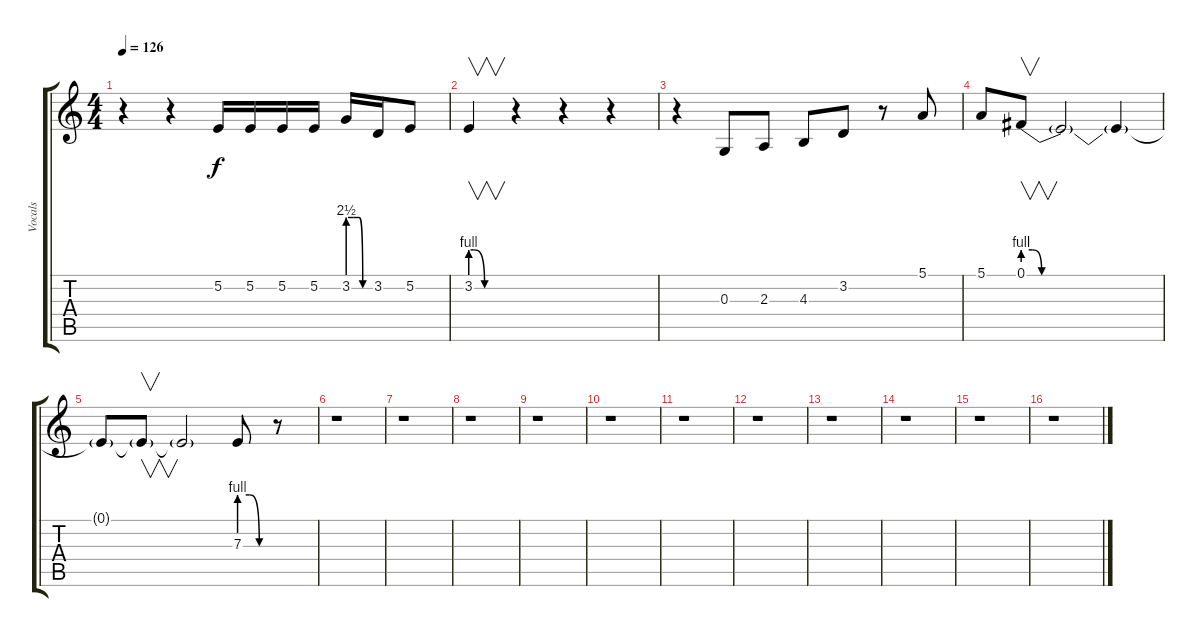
\track ("Vocals" "Vocals") {instrument lead2sawtooth}
\staff {score tabs}
\tuning (E4 B3 G3 D3 A2 E2) {hide}
\ts (4 4)
\tempo 126
\clef g2
\ks c
r.4{dy f} r.4 5.2.16 5.2.16 5.2.16 5.2.16 3.2{be (custom 0 10 15 10 30 10 40 0 60 0)}.16 3.2.16 5.2.8 |
3.2{be (custom 0 4 5 4 23 0 40 0 60 0)}.4{v} r.4 r.4 r.4 |
r.4 0.3.8 2.3.8 4.3.8 3.2.8 r.8 5.1.8 |
5.1.8 0.1{be (custom 0 4 4 4 8 0 18 0 40 0 60 0)}.8{v} 0.1{t}.2 0.1{t}.4 |
0.1{t}.8 0.1{t}.8{v} 0.1{t}.2 7.3{be (custom 0 4 20 4 40 0 60 0)}.8 r.8 |
r.1 |
r.1 |
r.1 |
r.1 |
r.1 |
r.1 |
r.1 |
r.1 |
r.1 |
r.1 |
r.1
